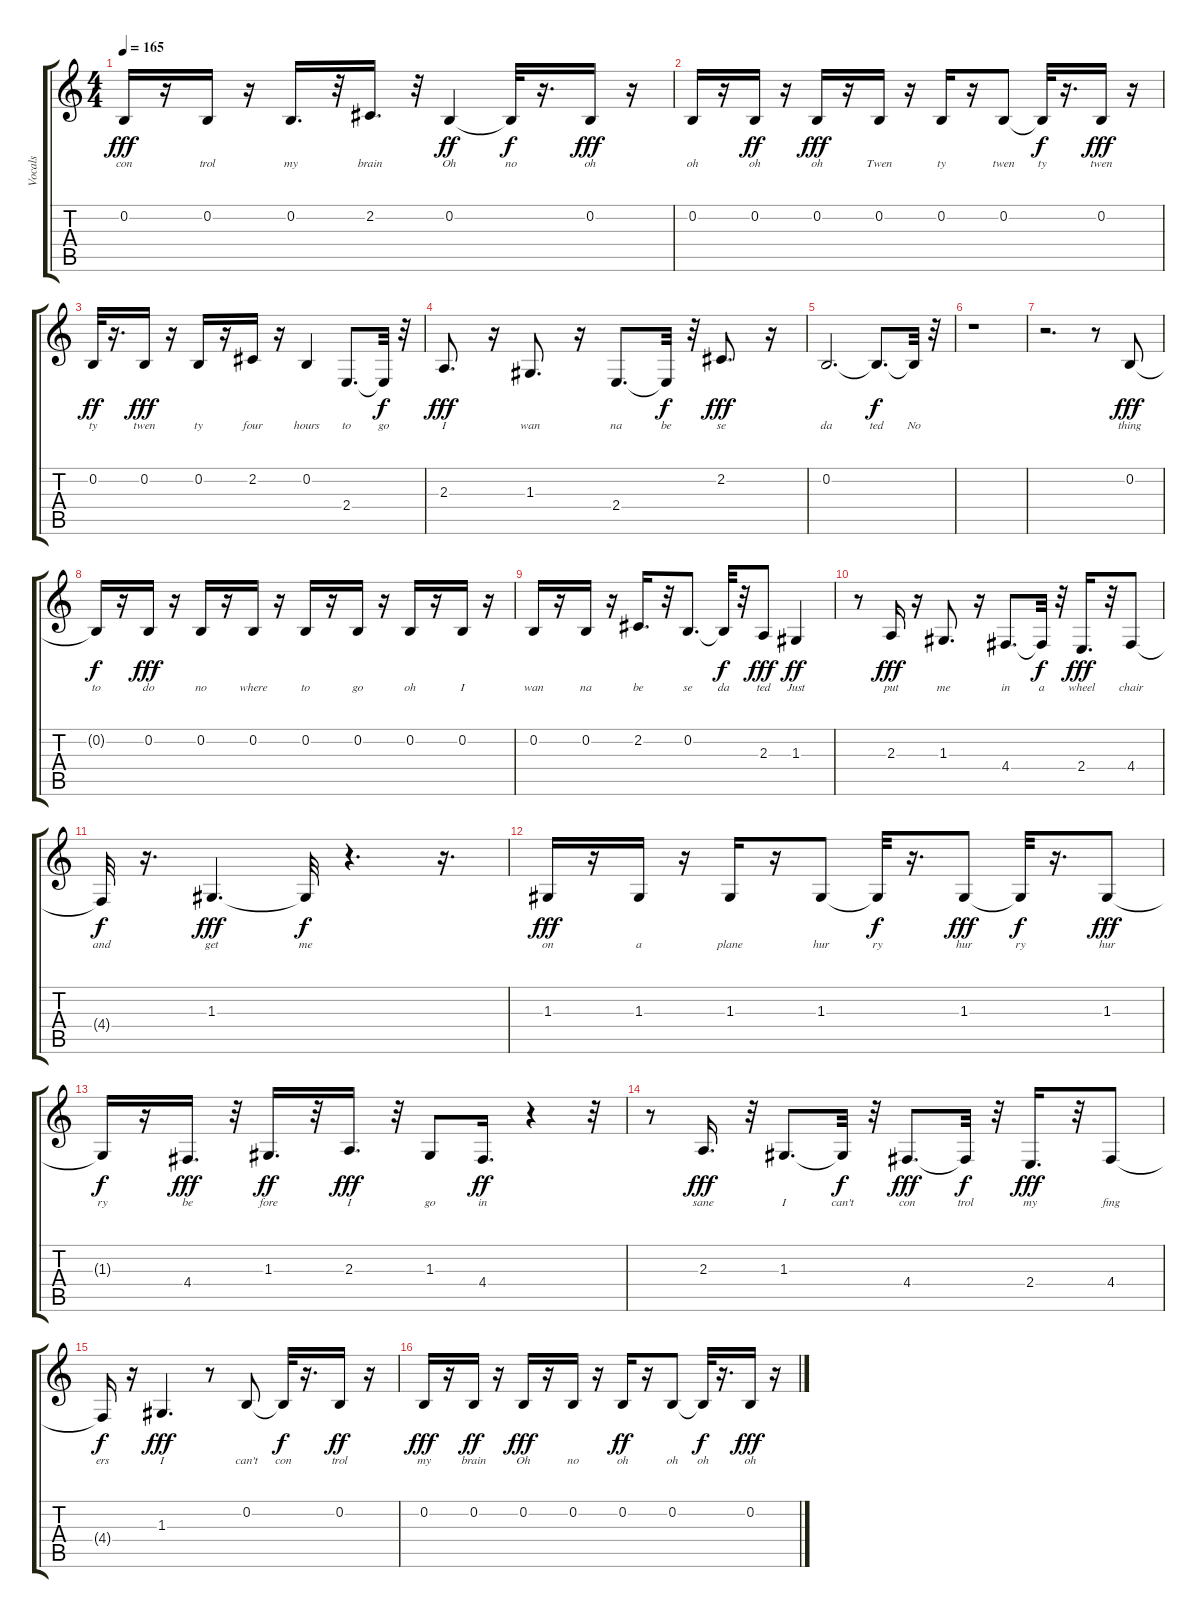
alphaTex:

\track ("Vocals" "Vocals") {instrument brightacousticpiano}
\staff {score tabs}
\tuning (E4 B3 G3 D3 A2 E2) {hide}
\ts (4 4)
\tempo 165
\clef g2
\ks c
0.2.16{lyrics (0 "con") lyrics (1 "") lyrics (2 "") lyrics (3 "") lyrics (4 "") dy fff} r.16 0.2.16{lyrics (0 "trol") lyrics (1 "") lyrics (2 "") lyrics (3 "") lyrics (4 "")} r.16 0.2.16{d lyrics (0 "my") lyrics (1 "") lyrics (2 "") lyrics (3 "") lyrics (4 "")} r.32 2.2.16{d lyrics (0 "brain") lyrics (1 "") lyrics (2 "") lyrics (3 "") lyrics (4 "")} r.32 0.2.4{lyrics (0 "Oh") lyrics (1 "") lyrics (2 "") lyrics (3 "") lyrics (4 "") dy ff} 0.2{t}.32{lyrics (0 "no") lyrics (1 "") lyrics (2 "") lyrics (3 "") lyrics (4 "") dy f} r.16{d} 0.2.16{lyrics (0 "oh") lyrics (1 "") lyrics (2 "") lyrics (3 "") lyrics (4 "") dy fff} r.16 |
0.2.16{lyrics (0 "oh") lyrics (1 "") lyrics (2 "") lyrics (3 "") lyrics (4 "")} r.16 0.2.16{lyrics (0 "oh") lyrics (1 "") lyrics (2 "") lyrics (3 "") lyrics (4 "") dy ff} r.16 0.2.16{lyrics (0 "oh") lyrics (1 "") lyrics (2 "") lyrics (3 "") lyrics (4 "") dy fff} r.16 0.2.16{lyrics (0 "Twen") lyrics (1 "") lyrics (2 "") lyrics (3 "") lyrics (4 "")} r.16 0.2.16{lyrics (0 "ty") lyrics (1 "") lyrics (2 "") lyrics (3 "") lyrics (4 "")} r.16 0.2.8{lyrics (0 "twen") lyrics (1 "") lyrics (2 "") lyrics (3 "") lyrics (4 "")} 0.2{t}.32{lyrics (0 "ty") lyrics (1 "") lyrics (2 "") lyrics (3 "") lyrics (4 "") dy f} r.16{d} 0.2.16{lyrics (0 "twen") lyrics (1 "") lyrics (2 "") lyrics (3 "") lyrics (4 "") dy fff} r.16 |
0.2.32{lyrics (0 "ty") lyrics (1 "") lyrics (2 "") lyrics (3 "") lyrics (4 "") dy ff} r.16{d} 0.2.16{lyrics (0 "twen") lyrics (1 "") lyrics (2 "") lyrics (3 "") lyrics (4 "") dy fff} r.16 0.2.16{lyrics (0 "ty") lyrics (1 "") lyrics (2 "") lyrics (3 "") lyrics (4 "")} r.16 2.2.16{lyrics (0 "four") lyrics (1 "") lyrics (2 "") lyrics (3 "") lyrics (4 "")} r.16 0.2.4{lyrics (0 "hours") lyrics (1 "") lyrics (2 "") lyrics (3 "") lyrics (4 "")} 2.4.8{d lyrics (0 "to") lyrics (1 "") lyrics (2 "") lyrics (3 "") lyrics (4 "")} 2.4{t}.32{lyrics (0 "go") lyrics (1 "") lyrics (2 "") lyrics (3 "") lyrics (4 "") dy f} r.32 |
2.3.8{d lyrics (0 "I") lyrics (1 "") lyrics (2 "") lyrics (3 "") lyrics (4 "") dy fff} r.16 1.3.8{d lyrics (0 "wan") lyrics (1 "") lyrics (2 "") lyrics (3 "") lyrics (4 "")} r.16 2.4.8{d lyrics (0 "na") lyrics (1 "") lyrics (2 "") lyrics (3 "") lyrics (4 "")} 2.4{t}.32{lyrics (0 "be") lyrics (1 "") lyrics (2 "") lyrics (3 "") lyrics (4 "") dy f} r.32 2.2.8{d lyrics (0 "se") lyrics (1 "") lyrics (2 "") lyrics (3 "") lyrics (4 "") dy fff} r.16 |
0.2.2{d lyrics (0 "da") lyrics (1 "") lyrics (2 "") lyrics (3 "") lyrics (4 "")} 0.2{t}.8{d lyrics (0 "ted") lyrics (1 "") lyrics (2 "") lyrics (3 "") lyrics (4 "") dy f} 0.2{t}.32{lyrics (0 "No") lyrics (1 "") lyrics (2 "") lyrics (3 "") lyrics (4 "")} r.32 |
r.1 |
r.2{d} r.8 0.2.8{lyrics (0 "thing") lyrics (1 "") lyrics (2 "") lyrics (3 "") lyrics (4 "") dy fff} |
0.2{t}.16{lyrics (0 "to") lyrics (1 "") lyrics (2 "") lyrics (3 "") lyrics (4 "") dy f} r.16 0.2.16{lyrics (0 "do") lyrics (1 "") lyrics (2 "") lyrics (3 "") lyrics (4 "") dy fff} r.16 0.2.16{lyrics (0 "no") lyrics (1 "") lyrics (2 "") lyrics (3 "") lyrics (4 "")} r.16 0.2.16{lyrics (0 "where") lyrics (1 "") lyrics (2 "") lyrics (3 "") lyrics (4 "")} r.16 0.2.16{lyrics (0 "to") lyrics (1 "") lyrics (2 "") lyrics (3 "") lyrics (4 "")} r.16 0.2.16{lyrics (0 "go") lyrics (1 "") lyrics (2 "") lyrics (3 "") lyrics (4 "")} r.16 0.2.16{lyrics (0 "oh") lyrics (1 "") lyrics (2 "") lyrics (3 "") lyrics (4 "")} r.16 0.2.16{lyrics (0 "I") lyrics (1 "") lyrics (2 "") lyrics (3 "") lyrics (4 "")} r.16 |
0.2.16{lyrics (0 "wan") lyrics (1 "") lyrics (2 "") lyrics (3 "") lyrics (4 "")} r.16 0.2.16{lyrics (0 "na") lyrics (1 "") lyrics (2 "") lyrics (3 "") lyrics (4 "")} r.16 2.2.16{d lyrics (0 "be") lyrics (1 "") lyrics (2 "") lyrics (3 "") lyrics (4 "")} r.32 0.2.8{d lyrics (0 "se") lyrics (1 "") lyrics (2 "") lyrics (3 "") lyrics (4 "")} 0.2{t}.32{lyrics (0 "da") lyrics (1 "") lyrics (2 "") lyrics (3 "") lyrics (4 "") dy f} r.32 2.3.8{lyrics (0 "ted") lyrics (1 "") lyrics (2 "") lyrics (3 "") lyrics (4 "") dy fff} 1.3.4{lyrics (0 "Just") lyrics (1 "") lyrics (2 "") lyrics (3 "") lyrics (4 "") dy ff} |
r.8 2.3.16{lyrics (0 "put") lyrics (1 "") lyrics (2 "") lyrics (3 "") lyrics (4 "") dy fff} r.16 1.3.8{d lyrics (0 "me") lyrics (1 "") lyrics (2 "") lyrics (3 "") lyrics (4 "")} r.16 4.4.8{d lyrics (0 "in") lyrics (1 "") lyrics (2 "") lyrics (3 "") lyrics (4 "")} 4.4{t}.32{lyrics (0 "a") lyrics (1 "") lyrics (2 "") lyrics (3 "") lyrics (4 "") dy f} r.32 2.4.16{d lyrics (0 "wheel") lyrics (1 "") lyrics (2 "") lyrics (3 "") lyrics (4 "") dy fff} r.32 4.4.8{lyrics (0 "chair") lyrics (1 "") lyrics (2 "") lyrics (3 "") lyrics (4 "")} |
4.4{t}.32{lyrics (0 "and") lyrics (1 "") lyrics (2 "") lyrics (3 "") lyrics (4 "") dy f} r.16{d} 1.3.4{d lyrics (0 "get") lyrics (1 "") lyrics (2 "") lyrics (3 "") lyrics (4 "") dy fff} 1.3{t}.32{lyrics (0 "me") lyrics (1 "") lyrics (2 "") lyrics (3 "") lyrics (4 "") dy f} r.4{d} r.16{d} |
1.3.16{lyrics (0 "on") lyrics (1 "") lyrics (2 "") lyrics (3 "") lyrics (4 "") dy fff} r.16 1.3.16{lyrics (0 "a") lyrics (1 "") lyrics (2 "") lyrics (3 "") lyrics (4 "")} r.16 1.3.16{lyrics (0 "plane") lyrics (1 "") lyrics (2 "") lyrics (3 "") lyrics (4 "")} r.16 1.3.8{lyrics (0 "hur") lyrics (1 "") lyrics (2 "") lyrics (3 "") lyrics (4 "")} 1.3{t}.32{lyrics (0 "ry") lyrics (1 "") lyrics (2 "") lyrics (3 "") lyrics (4 "") dy f} r.16{d} 1.3.8{lyrics (0 "hur") lyrics (1 "") lyrics (2 "") lyrics (3 "") lyrics (4 "") dy fff} 1.3{t}.32{lyrics (0 "ry") lyrics (1 "") lyrics (2 "") lyrics (3 "") lyrics (4 "") dy f} r.16{d} 1.3.8{lyrics (0 "hur") lyrics (1 "") lyrics (2 "") lyrics (3 "") lyrics (4 "") dy fff} |
1.3{t}.16{lyrics (0 "ry") lyrics (1 "") lyrics (2 "") lyrics (3 "") lyrics (4 "") dy f} r.16 4.4.16{d lyrics (0 "be") lyrics (1 "") lyrics (2 "") lyrics (3 "") lyrics (4 "") dy fff} r.32 1.3.16{d lyrics (0 "fore") lyrics (1 "") lyrics (2 "") lyrics (3 "") lyrics (4 "") dy ff} r.32 2.3.16{d lyrics (0 "I") lyrics (1 "") lyrics (2 "") lyrics (3 "") lyrics (4 "") dy fff} r.32 1.3.8{lyrics (0 "go") lyrics (1 "") lyrics (2 "") lyrics (3 "") lyrics (4 "")} 4.4.16{d lyrics (0 "in") lyrics (1 "") lyrics (2 "") lyrics (3 "") lyrics (4 "") dy ff} r.4 r.32 |
r.8 2.3.16{d lyrics (0 "sane") lyrics (1 "") lyrics (2 "") lyrics (3 "") lyrics (4 "") dy fff} r.32 1.3.8{d lyrics (0 "I") lyrics (1 "") lyrics (2 "") lyrics (3 "") lyrics (4 "")} 1.3{t}.32{lyrics (0 "can't") lyrics (1 "") lyrics (2 "") lyrics (3 "") lyrics (4 "") dy f} r.32 4.4.8{d lyrics (0 "con") lyrics (1 "") lyrics (2 "") lyrics (3 "") lyrics (4 "") dy fff} 4.4{t}.32{lyrics (0 "trol") lyrics (1 "") lyrics (2 "") lyrics (3 "") lyrics (4 "") dy f} r.32 2.4.16{d lyrics (0 "my") lyrics (1 "") lyrics (2 "") lyrics (3 "") lyrics (4 "") dy fff} r.32 4.4.8{lyrics (0 "fing") lyrics (1 "") lyrics (2 "") lyrics (3 "") lyrics (4 "")} |
4.4{t}.16{lyrics (0 "ers") lyrics (1 "") lyrics (2 "") lyrics (3 "") lyrics (4 "") dy f} r.16 1.3.4{d lyrics (0 "I") lyrics (1 "") lyrics (2 "") lyrics (3 "") lyrics (4 "") dy fff} r.8 0.2.8{lyrics (0 "can't") lyrics (1 "") lyrics (2 "") lyrics (3 "") lyrics (4 "")} 0.2{t}.32{lyrics (0 "con") lyrics (1 "") lyrics (2 "") lyrics (3 "") lyrics (4 "") dy f} r.16{d} 0.2.16{lyrics (0 "trol") lyrics (1 "") lyrics (2 "") lyrics (3 "") lyrics (4 "") dy ff} r.16 |
0.2.16{lyrics (0 "my") lyrics (1 "") lyrics (2 "") lyrics (3 "") lyrics (4 "") dy fff} r.16 0.2.16{lyrics (0 "brain") lyrics (1 "") lyrics (2 "") lyrics (3 "") lyrics (4 "") dy ff} r.16 0.2.16{lyrics (0 "Oh") lyrics (1 "") lyrics (2 "") lyrics (3 "") lyrics (4 "") dy fff} r.16 0.2.16{lyrics (0 "no") lyrics (1 "") lyrics (2 "") lyrics (3 "") lyrics (4 "")} r.16 0.2.16{lyrics (0 "oh") lyrics (1 "") lyrics (2 "") lyrics (3 "") lyrics (4 "") dy ff} r.16 0.2.8{lyrics (0 "oh") lyrics (1 "") lyrics (2 "") lyrics (3 "") lyrics (4 "")} 0.2{t}.32{lyrics (0 "oh") lyrics (1 "") lyrics (2 "") lyrics (3 "") lyrics (4 "") dy f} r.16{d} 0.2.16{lyrics (0 "oh") lyrics (1 "") lyrics (2 "") lyrics (3 "") lyrics (4 "") dy fff} r.16
